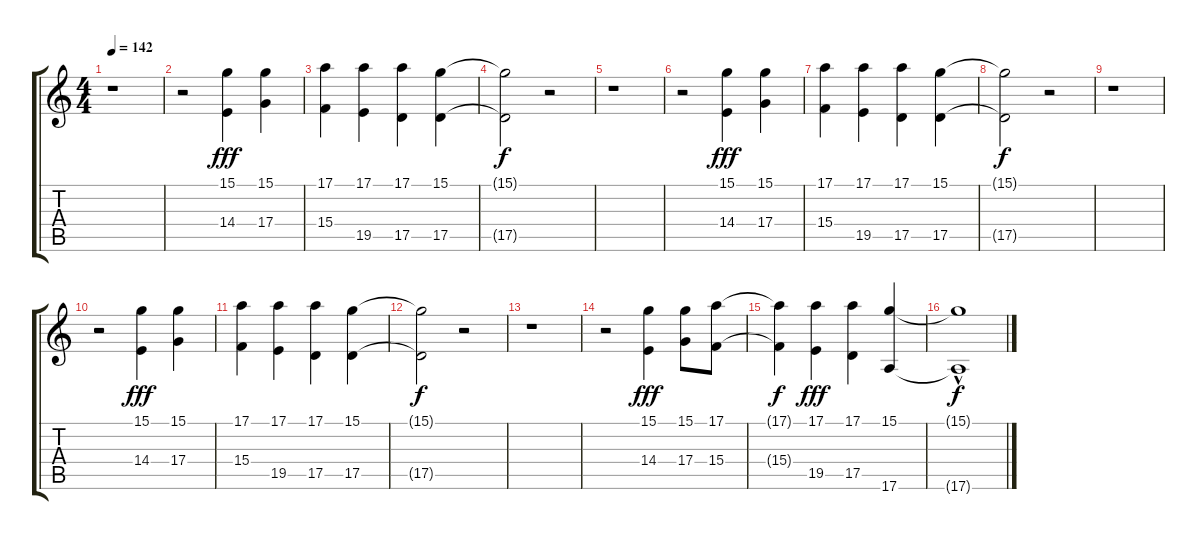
\track "" {instrument trumpet}
\staff {score tabs}
\tuning (E4 B3 G3 D3 A2 E2) {hide}
\ts (4 4)
\tempo 142
\clef g2
\ks c
r.1{dy fff} |
r.2 (15.1 14.4).4 (15.1 17.4).4 |
(17.1 15.4).4 (17.1 19.5).4 (17.1 17.5).4 (15.1 17.5).4 |
(15.1{t} 17.5{t}).2{dy f} r.2 |
r.1 |
r.2 (15.1 14.4).4{dy fff} (15.1 17.4).4 |
(17.1 15.4).4 (17.1 19.5).4 (17.1 17.5).4 (15.1 17.5).4 |
(15.1{t} 17.5{t}).2{dy f} r.2 |
r.1 |
r.2 (15.1 14.4).4{dy fff} (15.1 17.4).4 |
(17.1 15.4).4 (17.1 19.5).4 (17.1 17.5).4 (15.1 17.5).4 |
(15.1{t} 17.5{t}).2{dy f} r.2 |
r.1 |
r.2 (15.1 14.4).4{dy fff} (15.1 17.4).8 (17.1 15.4).8 |
(17.1{t} 15.4{t}).4{dy f} (17.1 19.5).4{dy fff} (17.1 17.5).4 (15.1 17.6).4 |
(15.1{hac t} 17.6{t}).1{dy f}
